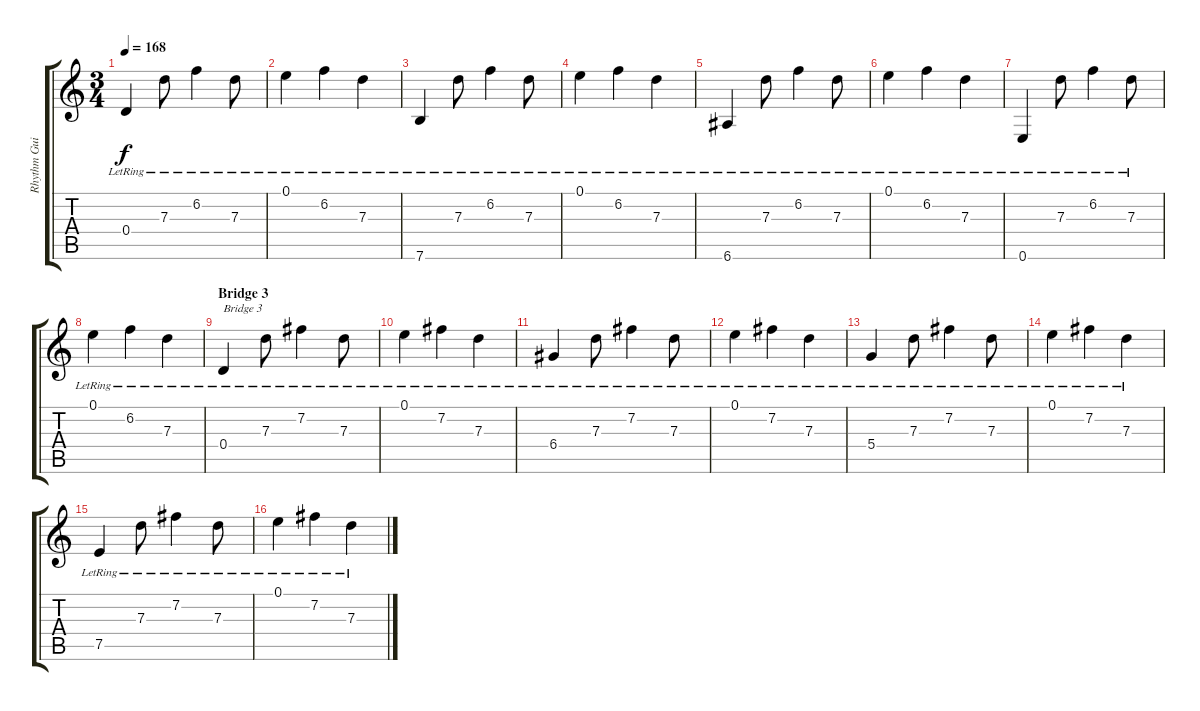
\track ("Rhythm Guitar" "Rhythm Gui") {instrument distortionguitar}
\staff {score tabs}
\tuning (E4 B3 G3 D3 A2 E2) {hide}
\ts (3 4)
\tempo 168
\clef g2
\ks c
0.4{lr}.4{dy f} 7.3{lr}.8 6.2{lr}.4 7.3{lr}.8 |
0.1{lr}.4 6.2{lr}.4 7.3{lr}.4 |
7.6{lr}.4 7.3{lr}.8 6.2{lr}.4 7.3{lr}.8 |
0.1{lr}.4 6.2{lr}.4 7.3{lr}.4 |
6.6{lr}.4 7.3{lr}.8 6.2{lr}.4 7.3{lr}.8 |
0.1{lr}.4 6.2{lr}.4 7.3{lr}.4 |
0.6{lr}.4 7.3{lr}.8 6.2{lr}.4 7.3{lr}.8 |
0.1{lr}.4 6.2{lr}.4 7.3{lr}.4 |
\section ("" "Bridge 3")
0.4{lr}.4{txt "Bridge 3"} 7.3{lr}.8 7.2{lr}.4 7.3{lr}.8 |
0.1{lr}.4 7.2{lr}.4 7.3{lr}.4 |
6.4{lr}.4 7.3{lr}.8 7.2{lr}.4 7.3{lr}.8 |
0.1{lr}.4 7.2{lr}.4 7.3{lr}.4 |
5.4{lr}.4 7.3{lr}.8 7.2{lr}.4 7.3{lr}.8 |
0.1{lr}.4 7.2{lr}.4 7.3{lr}.4 |
7.5{lr}.4 7.3{lr}.8 7.2{lr}.4 7.3{lr}.8 |
0.1{lr}.4 7.2{lr}.4 7.3{lr}.4
